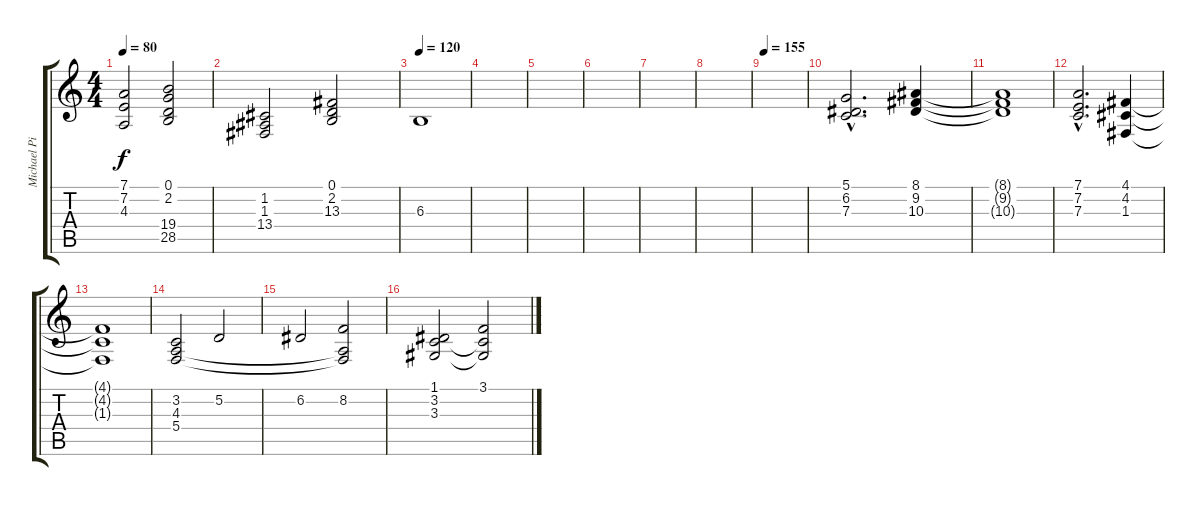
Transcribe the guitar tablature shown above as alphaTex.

\track ("Michael Pinnella - CHOEURS" "Michael Pi") {instrument choiraahs}
\staff {score tabs}
\tuning (D4 A3 F3 C3 G2 D2) {hide}
\ts (4 4)
\tempo 80
\clef g2
\ks c
(7.1 7.2 4.3).2{dy f} (0.1 2.2 19.4 28.5).2 |
(1.2 1.3 13.4).2 (0.1 2.2 13.3).2 |
\tempo 120
6.3.1 |
|
|
|
|
|
\tempo 155
|
(5.1{hac} 6.2{hac} 7.3{hac}).2{d} (8.1 9.2 10.3).4 |
(8.1{t} 9.2{t} 10.3{t}).1 |
(7.1{hac} 7.2{hac} 7.3{hac}).2{d} (4.1 4.2 1.3).4 |
(4.1{t} 4.2{t} 1.3{t}).1 |
(3.2 4.3 5.4).2 5.2.2 |
6.2.2 (8.2 4.3{t} 5.4{t}).2 |
(1.1 3.2 3.3).2 (3.1 3.2{t} 3.3{t}).2
